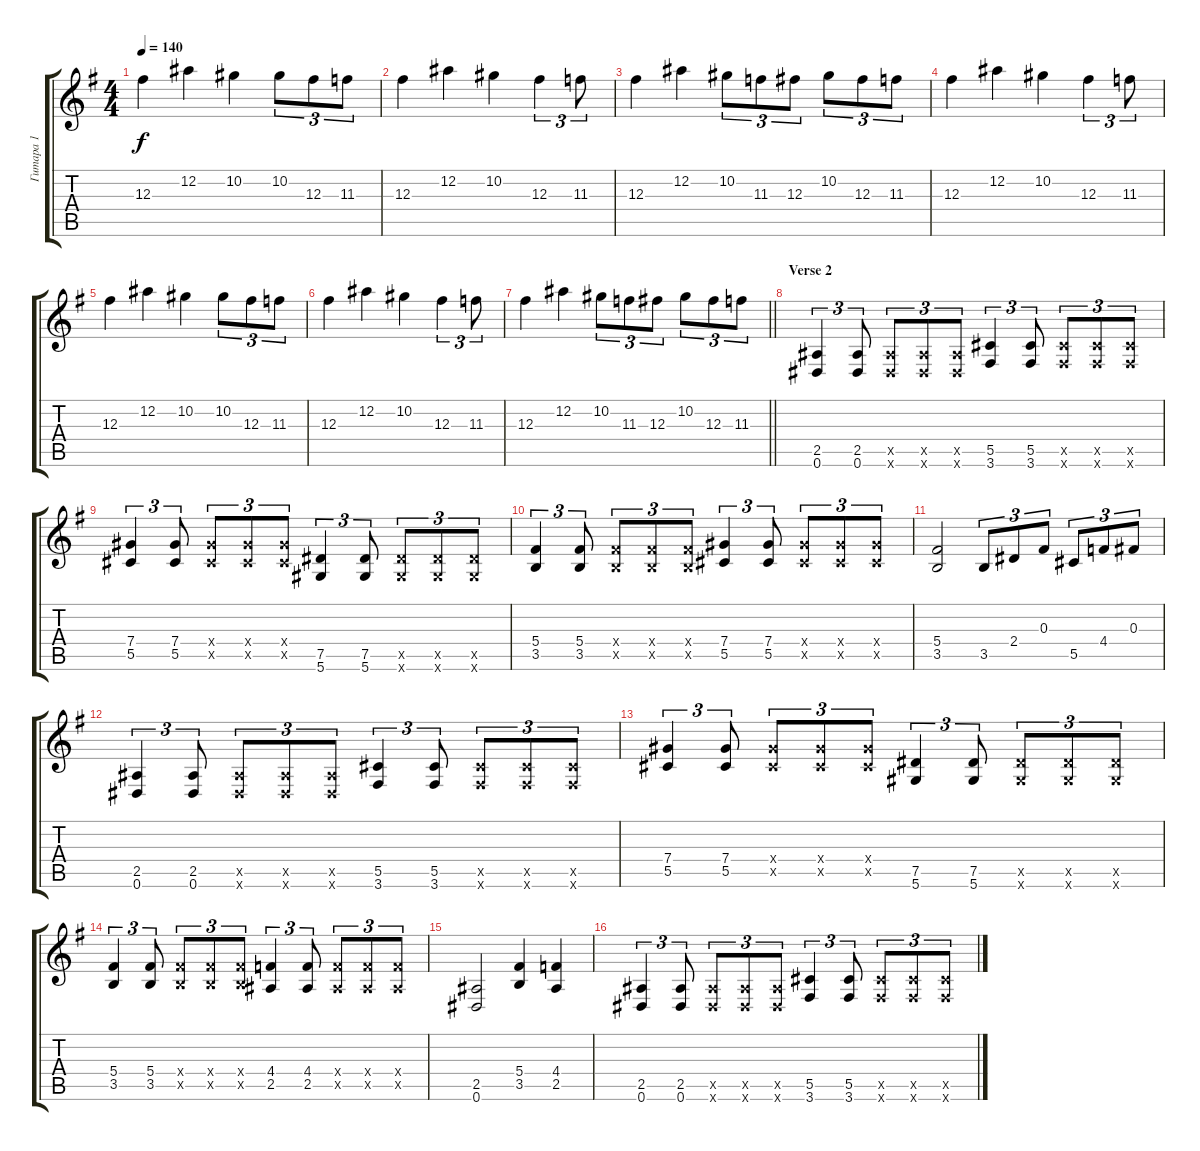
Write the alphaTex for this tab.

\track ("Гитара 1" "Гитара 1") {instrument distortionguitar}
\staff {score tabs}
\tuning (Eb4 Bb3 Gb3 Db3 Ab2 Eb2) {hide}
\ts (4 4)
\tempo 140
\clef g2
\ks eminor
12.3.4{dy f} 12.2.4 10.2.4 10.2.8{tu (3 2)} 12.3.8{tu (3 2)} 11.3.8{tu (3 2)} |
12.3.4 12.2.4 10.2.4 12.3.4{tu (3 2)} 11.3.8{tu (3 2)} |
12.3.4 12.2.4 10.2.8{tu (3 2)} 11.3.8{tu (3 2)} 12.3.8{tu (3 2)} 10.2.8{tu (3 2)} 12.3.8{tu (3 2)} 11.3.8{tu (3 2)} |
12.3.4 12.2.4 10.2.4 12.3.4{tu (3 2)} 11.3.8{tu (3 2)} |
12.3.4 12.2.4 10.2.4 10.2.8{tu (3 2)} 12.3.8{tu (3 2)} 11.3.8{tu (3 2)} |
12.3.4 12.2.4 10.2.4 12.3.4{tu (3 2)} 11.3.8{tu (3 2)} |
\barLineRight lightlight
12.3.4 12.2.4 10.2.8{tu (3 2)} 11.3.8{tu (3 2)} 12.3.8{tu (3 2)} 10.2.8{tu (3 2)} 12.3.8{tu (3 2)} 11.3.8{tu (3 2)} |
\section ("" "Verse 2")
(2.5 0.6).4{tu (3 2)} (2.5 0.6).8{tu (3 2)} (2.5{x} 0.6{x}).8{tu (3 2)} (2.5{x} 0.6{x}).8{tu (3 2)} (2.5{x} 0.6{x}).8{tu (3 2)} (5.5 3.6).4{tu (3 2)} (5.5 3.6).8{tu (3 2)} (5.5{x} 3.6{x}).8{tu (3 2)} (5.5{x} 3.6{x}).8{tu (3 2)} (5.5{x} 3.6{x}).8{tu (3 2)} |
(7.4 5.5).4{tu (3 2)} (7.4 5.5).8{tu (3 2)} (7.4{x} 5.5{x}).8{tu (3 2)} (7.4{x} 5.5{x}).8{tu (3 2)} (7.4{x} 5.5{x}).8{tu (3 2)} (7.5 5.6).4{tu (3 2)} (7.5 5.6).8{tu (3 2)} (7.5{x} 5.6{x}).8{tu (3 2)} (7.5{x} 5.6{x}).8{tu (3 2)} (7.5{x} 5.6{x}).8{tu (3 2)} |
(5.4 3.5).4{tu (3 2)} (5.4 3.5).8{tu (3 2)} (5.4{x} 3.5{x}).8{tu (3 2)} (5.4{x} 3.5{x}).8{tu (3 2)} (5.4{x} 3.5{x}).8{tu (3 2)} (7.4 5.5).4{tu (3 2)} (7.4 5.5).8{tu (3 2)} (7.4{x} 5.5{x}).8{tu (3 2)} (7.4{x} 5.5{x}).8{tu (3 2)} (7.4{x} 5.5{x}).8{tu (3 2)} |
(5.4 3.5).2 3.5.8{tu (3 2)} 2.4.8{tu (3 2)} 0.3.8{tu (3 2)} 5.5.8{tu (3 2)} 4.4.8{tu (3 2)} 0.3.8{tu (3 2)} |
(2.5 0.6).4{tu (3 2)} (2.5 0.6).8{tu (3 2)} (2.5{x} 0.6{x}).8{tu (3 2)} (2.5{x} 0.6{x}).8{tu (3 2)} (2.5{x} 0.6{x}).8{tu (3 2)} (5.5 3.6).4{tu (3 2)} (5.5 3.6).8{tu (3 2)} (5.5{x} 3.6{x}).8{tu (3 2)} (5.5{x} 3.6{x}).8{tu (3 2)} (5.5{x} 3.6{x}).8{tu (3 2)} |
(7.4 5.5).4{tu (3 2)} (7.4 5.5).8{tu (3 2)} (7.4{x} 5.5{x}).8{tu (3 2)} (7.4{x} 5.5{x}).8{tu (3 2)} (7.4{x} 5.5{x}).8{tu (3 2)} (7.5 5.6).4{tu (3 2)} (7.5 5.6).8{tu (3 2)} (7.5{x} 5.6{x}).8{tu (3 2)} (7.5{x} 5.6{x}).8{tu (3 2)} (7.5{x} 5.6{x}).8{tu (3 2)} |
(5.4 3.5).4{tu (3 2)} (5.4 3.5).8{tu (3 2)} (5.4{x} 3.5{x}).8{tu (3 2)} (5.4{x} 3.5{x}).8{tu (3 2)} (5.4{x} 3.5{x}).8{tu (3 2)} (4.4 2.5).4{tu (3 2)} (4.4 2.5).8{tu (3 2)} (4.4{x} 2.5{x}).8{tu (3 2)} (4.4{x} 2.5{x}).8{tu (3 2)} (4.4{x} 2.5{x}).8{tu (3 2)} |
(2.5 0.6).2 (5.4 3.5).4 (4.4 2.5).4 |
(2.5 0.6).4{tu (3 2)} (2.5 0.6).8{tu (3 2)} (2.5{x} 0.6{x}).8{tu (3 2)} (2.5{x} 0.6{x}).8{tu (3 2)} (2.5{x} 0.6{x}).8{tu (3 2)} (5.5 3.6).4{tu (3 2)} (5.5 3.6).8{tu (3 2)} (5.5{x} 3.6{x}).8{tu (3 2)} (5.5{x} 3.6{x}).8{tu (3 2)} (5.5{x} 3.6{x}).8{tu (3 2)}
